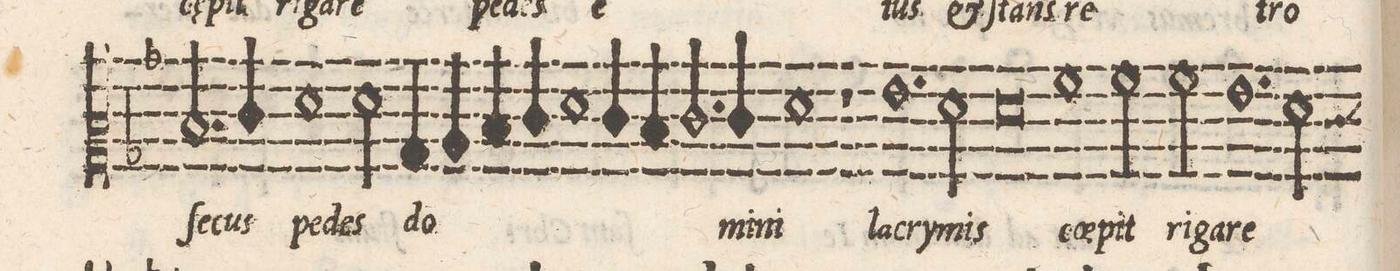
**kern	**text
*I"ALTVS	*
*clefC2	*
*k[b-]	*
*met(C|)	*
*M2/1	*
2.d/	ſe-
4e/	-cus
=42-	=42-
1f	pe-
2f\	-des
4B-/	do-
4c/	.
=43-	=43-
4d/	.
4e/	.
1f	.
4e/	.
4d/	.
=44-	=44-
2.e/	.
4e/	-mi-
1f	-ni
=45-	=45-
1r	.
1.g	la-
=46-	=46-
2f\	-cry-
0f	-mis
=47-	=47-
1a	coe-
=48-	=48-
2a\	-pit
2a\	ri-
1.g	-ga-
=49-	=49-
2f\	-re
*custos:e	*
*-	*-
